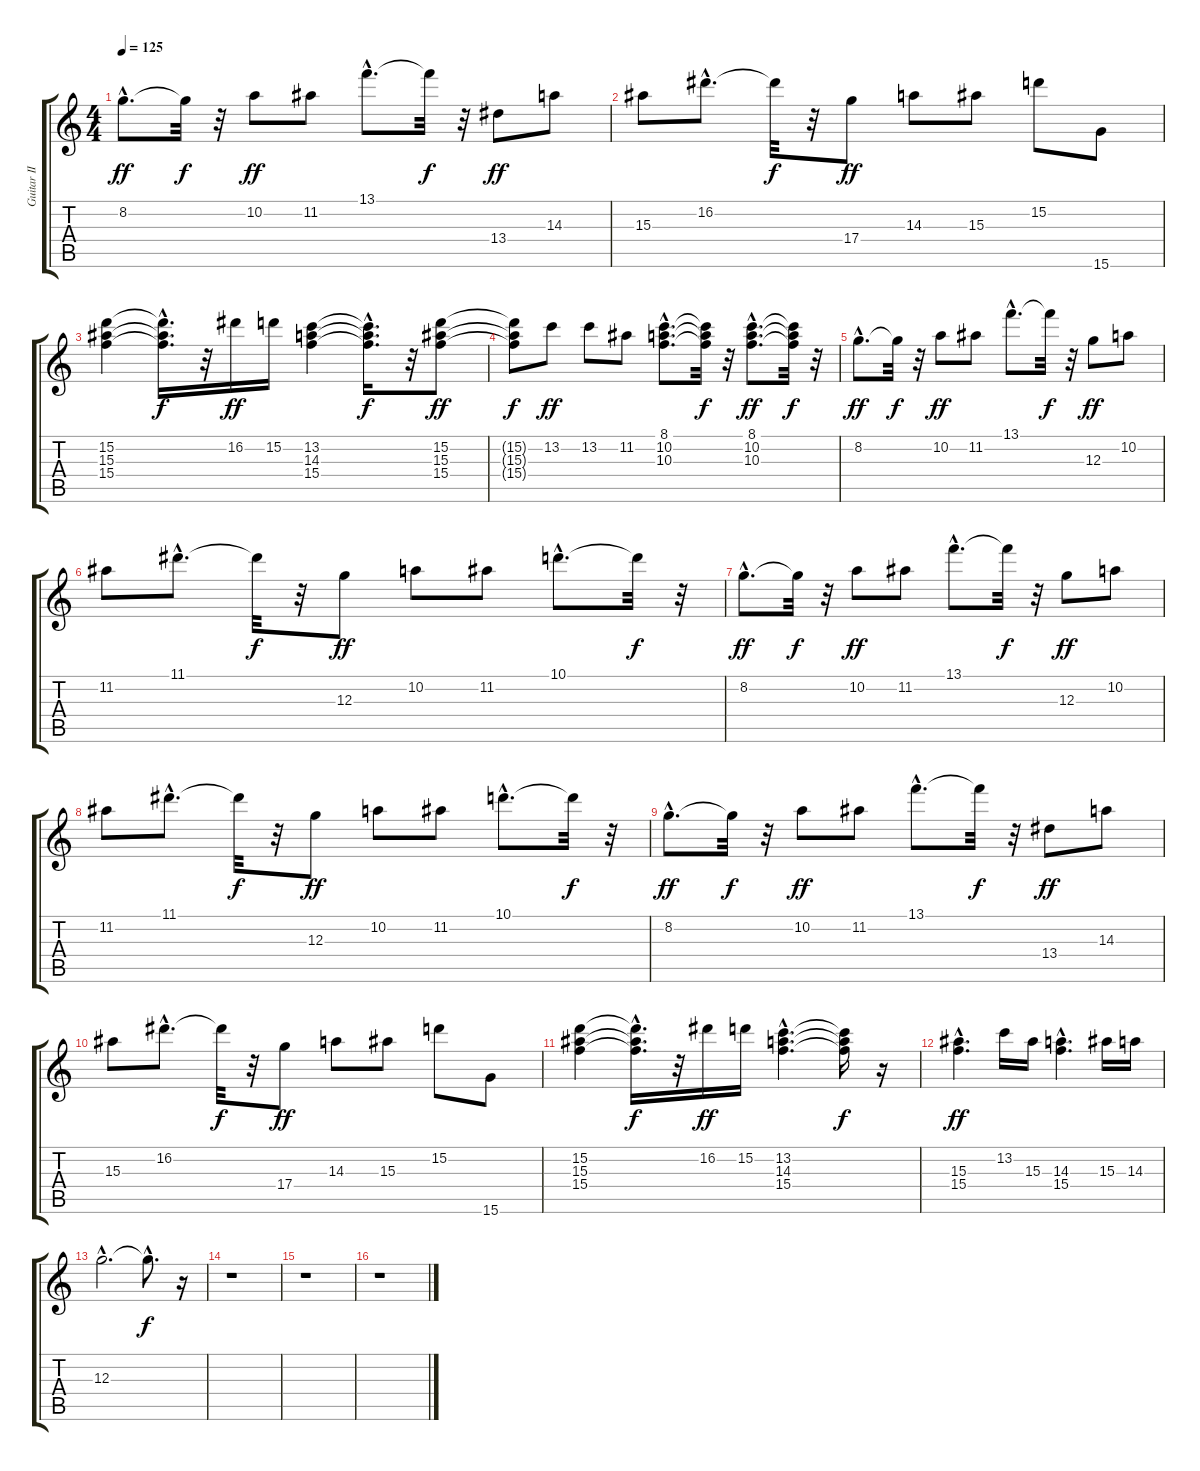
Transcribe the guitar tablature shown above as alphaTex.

\track ("Guitar II" "Guitar II") {instrument electricguitarclean}
\staff {score tabs}
\tuning (E4 B3 G3 D3 A2 E2) {hide}
\ts (4 4)
\tempo 125
\clef g2
\ks c
8.2{hac}.8{d dy ff} 8.2{t}.32{dy f} r.32 10.2.8{dy ff} 11.2.8 13.1{hac}.8{d} 13.1{t}.32{dy f} r.32 13.4.8{dy ff} 14.3.8 |
15.3.8 16.2{hac}.8{d} 16.2{t}.32{dy f} r.32 17.4.8{dy ff} 14.3.8 15.3.8 15.2.8 15.6.8 |
(15.2 15.3 15.4).4 (15.2{hac t} 15.3{hac t} 15.4{hac t}).16{d dy f} r.32 16.2.16{dy ff} 15.2.16 (13.2 14.3 15.4).4 (13.2{hac t} 14.3{hac t} 15.4{hac t}).16{d dy f} r.32 (15.2 15.3 15.4).8{dy ff} |
(15.2{t} 15.3{t} 15.4{t}).8{dy f} 13.2.8{dy ff} 13.2.8 11.2.8 (8.1{hac} 10.2{hac} 10.3{hac}).8{d} (8.1{t} 10.2{t} 10.3{t}).32{dy f} r.32 (8.1{hac} 10.2{hac} 10.3{hac}).8{d dy ff} (8.1{t} 10.2{t} 10.3{t}).32{dy f} r.32 |
8.2{hac}.8{d dy ff} 8.2{t}.32{dy f} r.32 10.2.8{dy ff} 11.2.8 13.1{hac}.8{d} 13.1{t}.32{dy f} r.32 12.3.8{dy ff} 10.2.8 |
11.2.8 11.1{hac}.8{d} 11.1{t}.32{dy f} r.32 12.3.8{dy ff} 10.2.8 11.2.8 10.1{hac}.8{d} 10.1{t}.32{dy f} r.32 |
8.2{hac}.8{d dy ff} 8.2{t}.32{dy f} r.32 10.2.8{dy ff} 11.2.8 13.1{hac}.8{d} 13.1{t}.32{dy f} r.32 12.3.8{dy ff} 10.2.8 |
11.2.8 11.1{hac}.8{d} 11.1{t}.32{dy f} r.32 12.3.8{dy ff} 10.2.8 11.2.8 10.1{hac}.8{d} 10.1{t}.32{dy f} r.32 |
8.2{hac}.8{d dy ff} 8.2{t}.32{dy f} r.32 10.2.8{dy ff} 11.2.8 13.1{hac}.8{d} 13.1{t}.32{dy f} r.32 13.4.8{dy ff} 14.3.8 |
15.3.8 16.2{hac}.8{d} 16.2{t}.32{dy f} r.32 17.4.8{dy ff} 14.3.8 15.3.8 15.2.8 15.6.8 |
(15.2 15.3 15.4).4 (15.2{hac t} 15.3{hac t} 15.4{hac t}).16{d dy f} r.32 16.2.16{dy ff} 15.2.16 (13.2{hac} 14.3{hac} 15.4{hac}).4{d} (13.2{t} 14.3{t} 15.4{t}).16{dy f} r.16 |
(15.3{hac} 15.4{hac}).4{d dy ff} 13.2.16 15.3.16 (14.3{hac} 15.4{hac}).4{d} 15.3.16 14.3.16 |
12.3{hac}.2{d} 12.3{hac t}.8{d dy f} r.16 |
r.1 |
r.1 |
r.1
